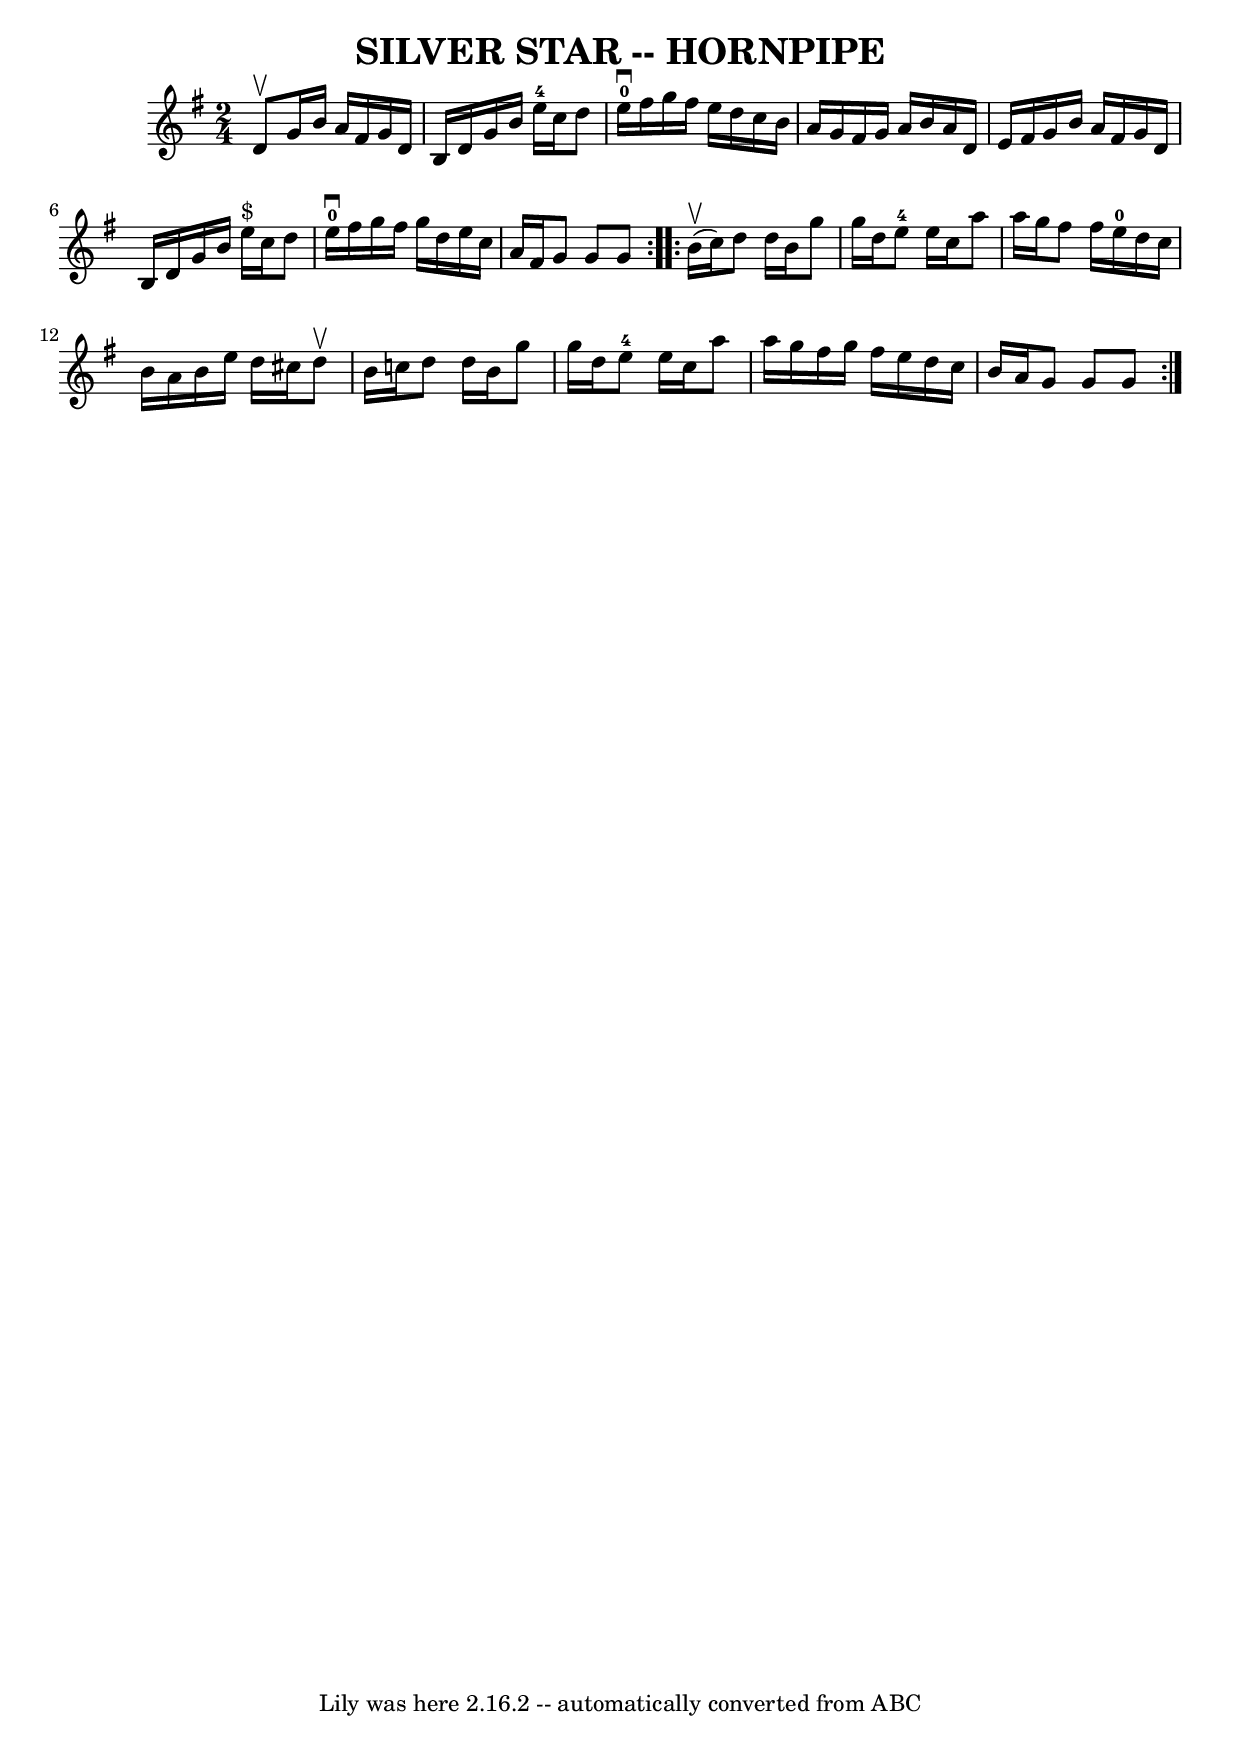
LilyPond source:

\version "2.16.2"
\include "Mammoth.ily"
\header {
  %% book = "Ryan's Mammoth Collection of Fiddle Tunes"
 crossRefNumber = "1"
 footnotes = ""
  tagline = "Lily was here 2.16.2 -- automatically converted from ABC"
  title = "SILVER STAR -- HORNPIPE"

}
voicedefault =  {



  \repeat volta 2 {

    \time 2/4 
    \key g \major d'8^\upbow        |
 g'16 b'16 a'16 fis'16 g'16 d'16 b16 d'16     |
 g'16 b'16 e''16-4 c''16 d''8 e''16-0^\downbow fis''16     |
 g''16 fis''16 e''16 d''16 c''16 b'16 a'16 g'16     |
 fis'16 g'16 a'16 b'16 a'16 d'16 e'16 fis'16    |  |
 g'16 b'16 a'16 fis'16 g'16 d'16 b16 d'16     |
 g'16 b'16 e''16^"$" c''16 d''8 e''16-0^\downbow fis''16      |
 g''16 fis''16 g''16 d''16 e''16 c''16 a'16 fis'16     |
 g'8 g'8 g'8    
  }     
  \repeat volta 2 { b'16 (^\upbow c''16)        |
 d''8 d''16 b'16 g''8 g''16 d''16     |
 e''8-4 e''16 c''16 a''8 a''16 g''16     |
 fis''8 fis''16 e''16-0 d''16 c''16 b'16 a'16     |
 b'16 e''16 d''16 cis''16 d''8^\upbow b'16 c''!16    | |
 d''8 d''16 b'16 g''8 g''16 d''16     |
 e''8-4 e''16 c''16 a''8 a''16 g''16    |
 fis''16 g''16 fis''16 e''16 d''16 c''16 b'16 a'16      |
 g'8 g'8 g'8    
  }   

}

\score{
  <<

    \context Staff="default"
    {
      \voicedefault 
      
    }

  >>
  \layout {
    
  }
  \midi {
  }

}
